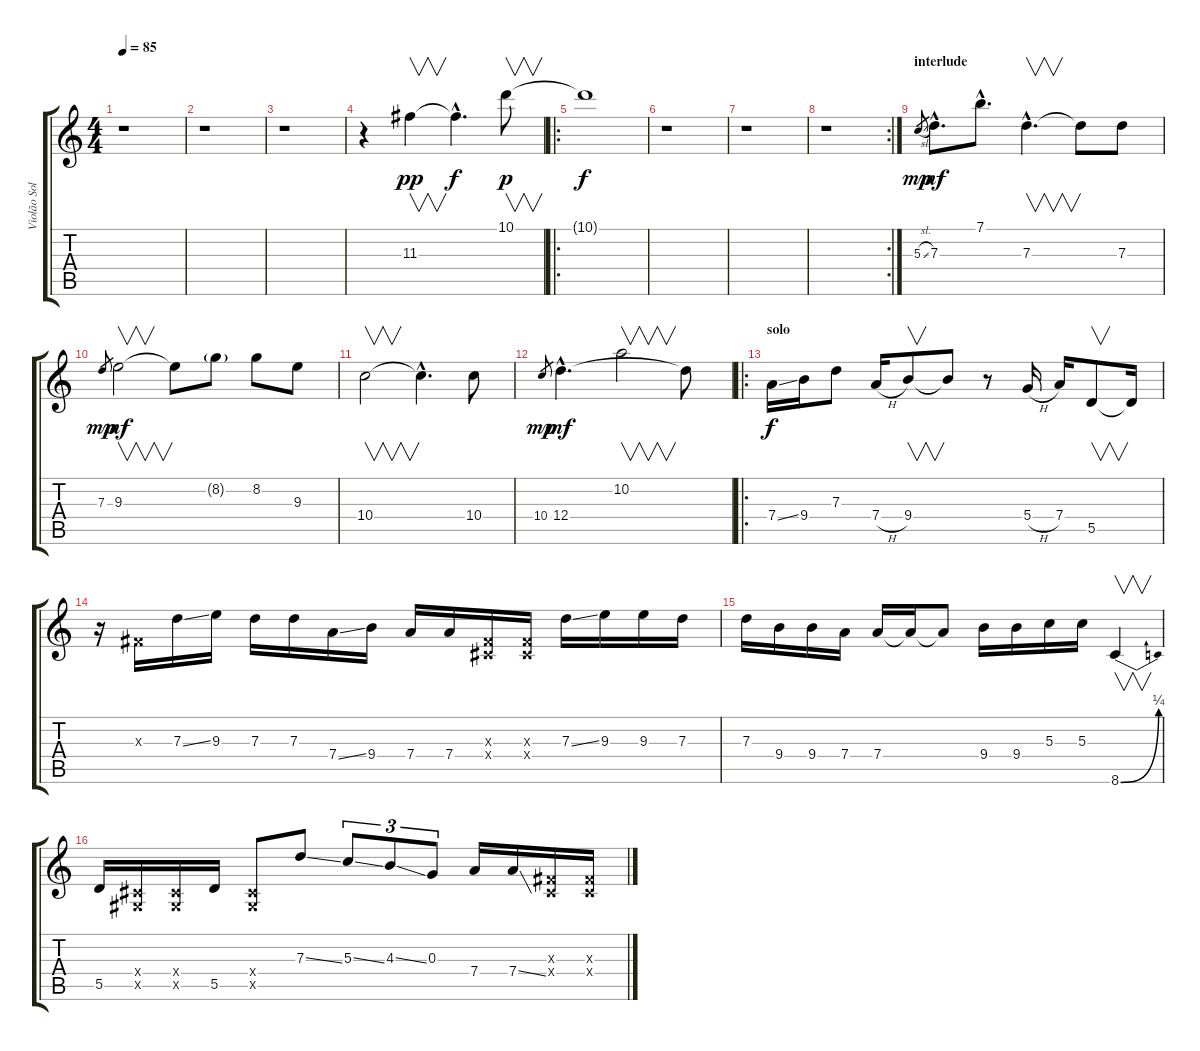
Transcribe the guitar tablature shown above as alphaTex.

\track ("Violão Solo" "Violão Sol") {instrument acousticguitarsteel}
\staff {score tabs}
\tuning (E4 B3 G3 D3 A2 E2) {hide}
\ts (4 4)
\tempo 85
\clef g2
\ks c
r.1{dy pp instrument acousticguitarsteel} |
r.1 |
r.1 |
r.4 11.3.4{v} 11.3{hac t}.4{d dy f} 10.1.8{v dy p} |
\ro
10.1{t}.1{dy f} |
r.1 |
r.1 |
\rc 2
r.1 |
\section ("" "interlude")
5.3{sl}.8{gr dy mp} 7.3{hac}.8{d dy mf volume 12} 7.1{hac}.8{d} 7.3{hac}.4{v d} 7.3{t}.8 7.3.8 |
7.3.8{gr dy mp} 9.3.2{v dy mf} 9.3{t}.8 8.2{g}.8 8.2.8 9.3.8 |
10.4.2{v} 10.4{hac t}.4{d} 10.4.8 |
10.4.8{gr dy mp} 12.4{hac}.4{d dy mf} 10.2.2{v} 12.4{t}.8 |
\ro
\section ("" "solo")
7.4{ss}.16{dy f volume 14} 9.4.16 7.3.8 7.4{h}.16 9.4.8{v} 9.4{t}.8 r.8 5.4{h}.16 7.4.16 5.5.8{v} 5.5{t}.16 |
r.16 -1.3{x}.16 7.3{ss}.16 9.3.16 7.3.16 7.3.16 7.4{ss}.16 9.4.16 7.4.16 7.4.16 (-1.3{x} -1.4{x}).16 (-1.3{x} -1.4{x}).16 7.3{ss}.16 9.3.16 9.3.16 7.3.16 |
7.3.16 9.4.16 9.4.16 7.4.16 7.4.16 7.4{t}.16 7.4{t}.8 9.4.16 9.4.16 5.3.16 5.3.16 8.6{be (bend 0 0 60 1)}.4{v} |
5.5.16 (-1.4{x} -1.5{x}).16 (-1.4{x} -1.5{x}).16 5.5.16 (-1.4{x} -1.5{x}).8 7.3{ss}.8 5.3{ss}.8{tu (3 2)} 4.3{ss}.8{tu (3 2)} 0.3.8{tu (3 2)} 7.4.16 7.4{ss}.16 (-1.3{x} -1.4{x}).16 (-1.3{x} -1.4{x}).16
